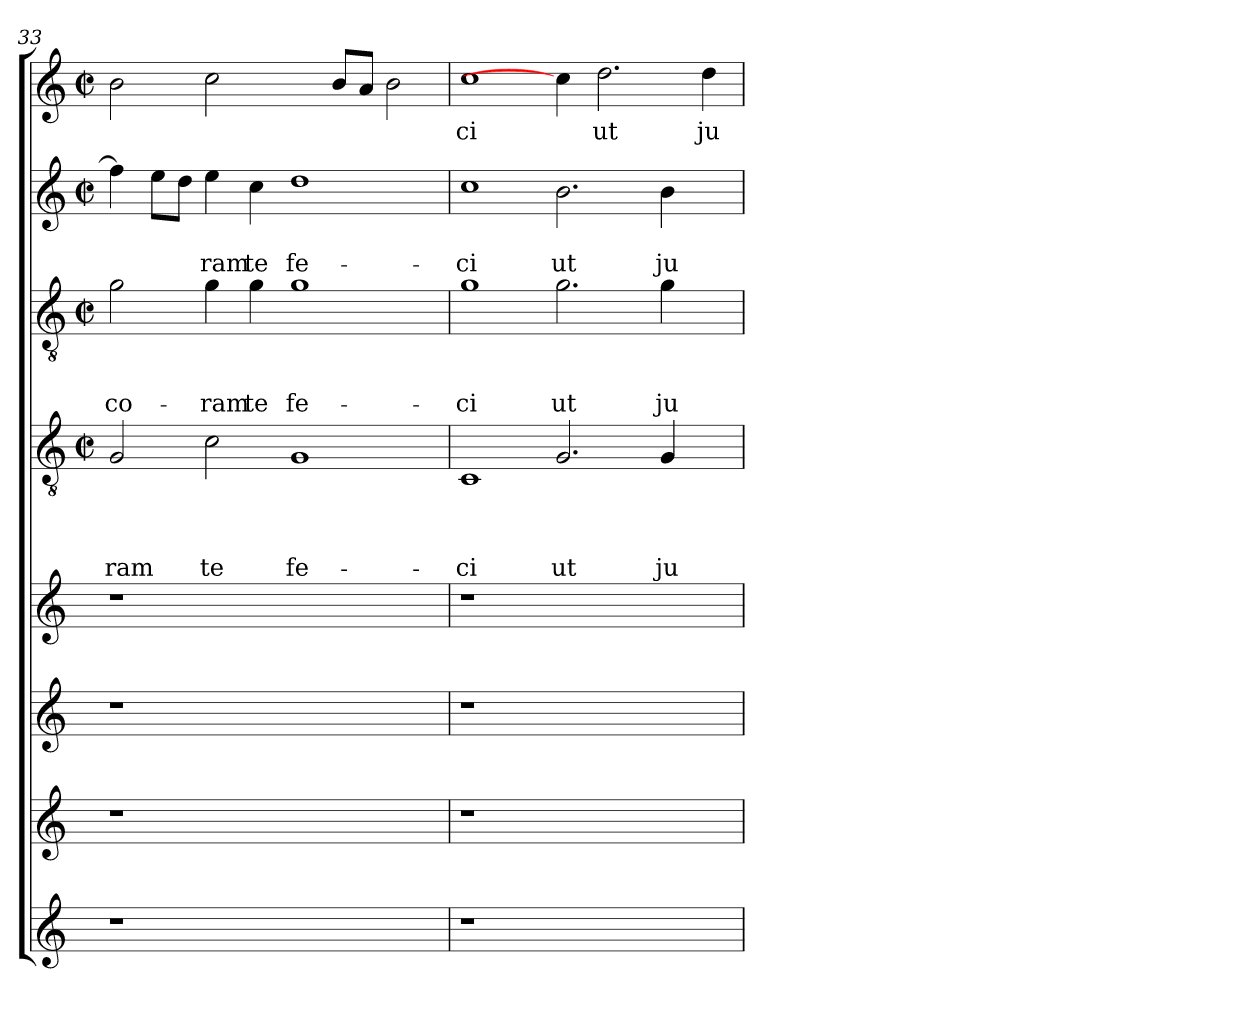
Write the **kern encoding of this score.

**kern	**kern	**kern	**kern	**kern	**text	**text	**text	**text	**kern	**text	**text	**text	**kern	**text	**text	**kern	**text
*part8	*part7	*part6	*part5	*part4	*part4	*part4	*part4	*part4	*part3	*part3	*part3	*part3	*part2	*part2	*part2	*part1	*part1
*staff8	*staff7	*staff6	*staff5	*staff4	*staff4	*staff4	*staff4	*staff4	*staff3	*staff3	*staff3	*staff3	*staff2	*staff2	*staff2	*staff1	*staff1
*clefG2	*clefG2	*clefG2	*clefG2	*clefGv2	*	*	*	*	*clefGv2	*	*	*	*clefG2	*	*	*clefG2	*
*k[]	*k[]	*k[]	*k[]	*k[]	*	*	*	*	*k[]	*	*	*	*k[]	*	*	*k[]	*
*C:	*C:	*C:	*C:	*C:	*	*	*	*	*C:	*	*	*	*C:	*	*	*C:	*
*	*	*	*	*M2/2	*	*	*	*	*M2/2	*	*	*	*M2/2	*	*	*M2/2	*
*	*	*	*	*met(c|)	*	*	*	*	*met(c|)	*	*	*	*met(c|)	*	*	*met(c|)	*
=33	=33	=33	=33	=33	=33	=33	=33	=33	=33	=33	=33	=33	=33	=33	=33	=33	=33
!	!	!	!	!	!	!	!	!LO:LY:b	!	!	!	!LO:LY:b	!	!	!	!	!
1r	1r	1r	1r	2G/	.	.	.	-ram	2g\	.	.	co-	4ff\]	.	.	2b\	.
.	.	.	.	.	.	.	.	.	.	.	.	.	8ee\L	.	.	.	.
.	.	.	.	.	.	.	.	.	.	.	.	.	8dd\J	.	.	.	.
!	!	!	!	!	!	!	!	!LO:LY:b	!	!	!	!LO:LY:b	!	!	!LO:LY:b	!	!
.	.	.	.	2c\	.	.	.	te	4g\	.	.	-ram	4ee\	.	-ram	[2cc\	.
!	!	!	!	!	!	!	!	!	!	!	!	!LO:LY:b	!	!	!LO:LY:b	!	!
.	.	.	.	.	.	.	.	.	4g\	.	.	te	4cc\	.	te	.	.
!	!	!	!	!	!	!	!	!LO:LY:b	!	!	!	!LO:LY:b	!	!	!LO:LY:b	!	!
1ryy	1ryy	1ryy	1ryy	1G	.	.	.	fe-	1g	.	.	fe-	1dd	.	fe-	4ryy	.
.	.	.	.	.	.	.	.	.	.	.	.	.	.	.	.	8b/L	.
.	.	.	.	.	.	.	.	.	.	.	.	.	.	.	.	8a/J	.
.	.	.	.	.	.	.	.	.	.	.	.	.	.	.	.	2b\	.
=34	=34	=34	=34	=34	=34	=34	=34	=34	=34	=34	=34	=34	=34	=34	=34	=34	=34
!	!	!	!	!	!	!	!	!LO:LY:b	!	!	!	!LO:LY:b	!	!	!LO:LY:b	!	!LO:LY:b
1r	1r	1r	1r	1C	.	.	.	-ci	1g	.	.	-ci	1cc	.	-ci	1cc	-ci
!	!	!	!	!	!	!	!	!LO:LY:b	!	!	!	!LO:LY:b	!	!	!LO:LY:b	!	!
1ryy	1ryy	1ryy	1ryy	2.G/	.	.	.	ut	2.g\	.	.	ut	2.b\	.	ut	4cc\]	.
!	!	!	!	!	!	!	!	!	!	!	!	!	!	!	!	!	!LO:LY:b
.	.	.	.	.	.	.	.	.	.	.	.	.	.	.	.	2.dd\	ut
!	!	!	!	!	!	!	!	!LO:LY:b	!	!	!	!LO:LY:b	!	!	!LO:LY:b	!	!
.	.	.	.	4G/	.	.	.	ju-	4g\	.	.	ju-	4b\	.	ju-	.	.
!	!	!	!	!	!	!	!	!	!	!	!	!	!	!	!	!	!LO:LY:b
4ryy	4ryy	4ryy	4ryy	4ryy	.	.	.	.	4ryy	.	.	.	4ryy	.	.	4dd\	ju-
=	=	=	=	=	=	=	=	=	=	=	=	=	=	=	=	=	=
*-	*-	*-	*-	*-	*-	*-	*-	*-	*-	*-	*-	*-	*-	*-	*-	*-	*-
